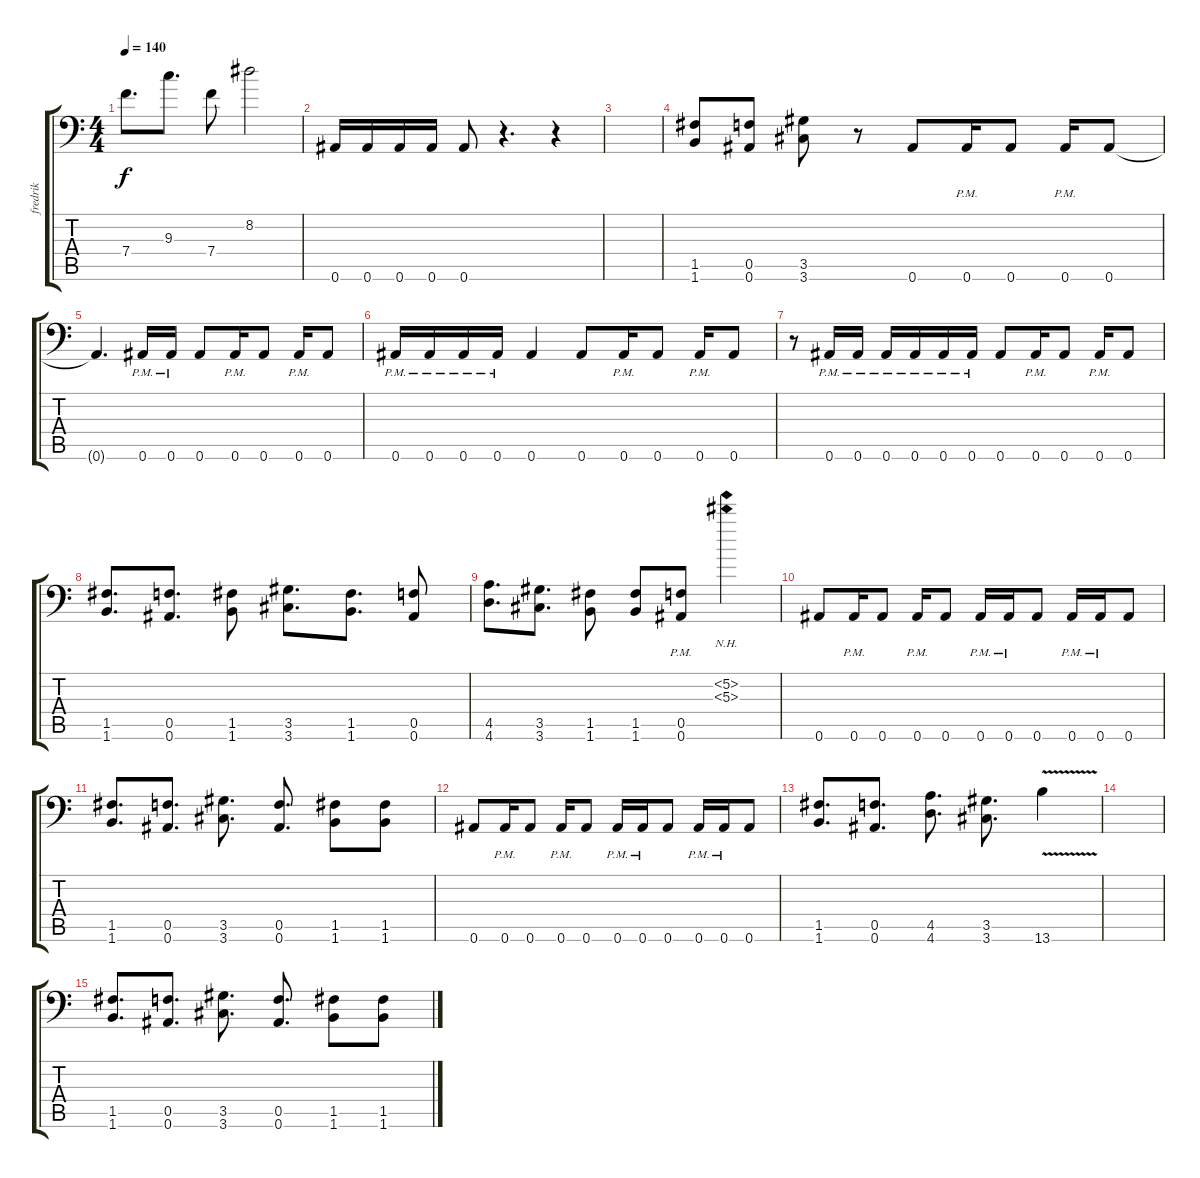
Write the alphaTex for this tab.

\track ("fredrik" "fredrik") {instrument distortionguitar}
\staff {score tabs}
\tuning (C4 G3 Eb3 Bb2 F2 Bb1) {hide}
\ts (4 4)
\tempo 140
\clef f4
\ks c
7.4.8{d dy f} 9.3.8{d} 7.4.8 8.2.2 |
0.6.16 0.6.16 0.6.16 0.6.16 0.6.8 r.4{d} r.4 |
|
(1.5 1.6).8 (0.5 0.6).8 (3.5 3.6).8 r.8 0.6.8 0.6{pm}.16 0.6.8 0.6{pm}.16 0.6.8 |
0.6{t}.4{d} 0.6{pm}.16 0.6{pm}.16 0.6.8 0.6{pm}.16 0.6.8 0.6{pm}.16 0.6.8 |
0.6{pm}.16 0.6{pm}.16 0.6{pm}.16 0.6{pm}.16 0.6.4 0.6.8 0.6{pm}.16 0.6.8 0.6{pm}.16 0.6.8 |
r.8 0.6{pm}.16 0.6{pm}.16 0.6{pm}.16 0.6{pm}.16 0.6{pm}.16 0.6{pm}.16 0.6.8 0.6{pm}.16 0.6.8 0.6{pm}.16 0.6.8 |
(1.5 1.6).8{d} (0.5 0.6).8{d} (1.5 1.6).8 (3.5 3.6).8{d} (1.5 1.6).8{d} (0.5 0.6).8 |
(4.5 4.6).8{d} (3.5 3.6).8{d} (1.5 1.6).8 (1.5 1.6).8 (0.5{pm} 0.6{pm}).8 (5.2{nh} 5.3{nh}).4 |
0.6.8 0.6{pm}.16 0.6.8 0.6{pm}.16 0.6.8 0.6{pm}.16 0.6{pm}.16 0.6.8 0.6{pm}.16 0.6{pm}.16 0.6.8 |
(1.5 1.6).8{d} (0.5 0.6).8{d} (3.5 3.6).8{d} (0.5 0.6).8{d} (1.5 1.6).8 (1.5 1.6).8 |
0.6.8 0.6{pm}.16 0.6.8 0.6{pm}.16 0.6.8 0.6{pm}.16 0.6{pm}.16 0.6.8 0.6{pm}.16 0.6{pm}.16 0.6.8 |
(1.5 1.6).8{d} (0.5 0.6).8{d} (4.5 4.6).8{d} (3.5 3.6).8{d} 13.6{v}.4 |
|
(1.5 1.6).8{d} (0.5 0.6).8{d} (3.5 3.6).8{d} (0.5 0.6).8{d} (1.5 1.6).8 (1.5 1.6).8
